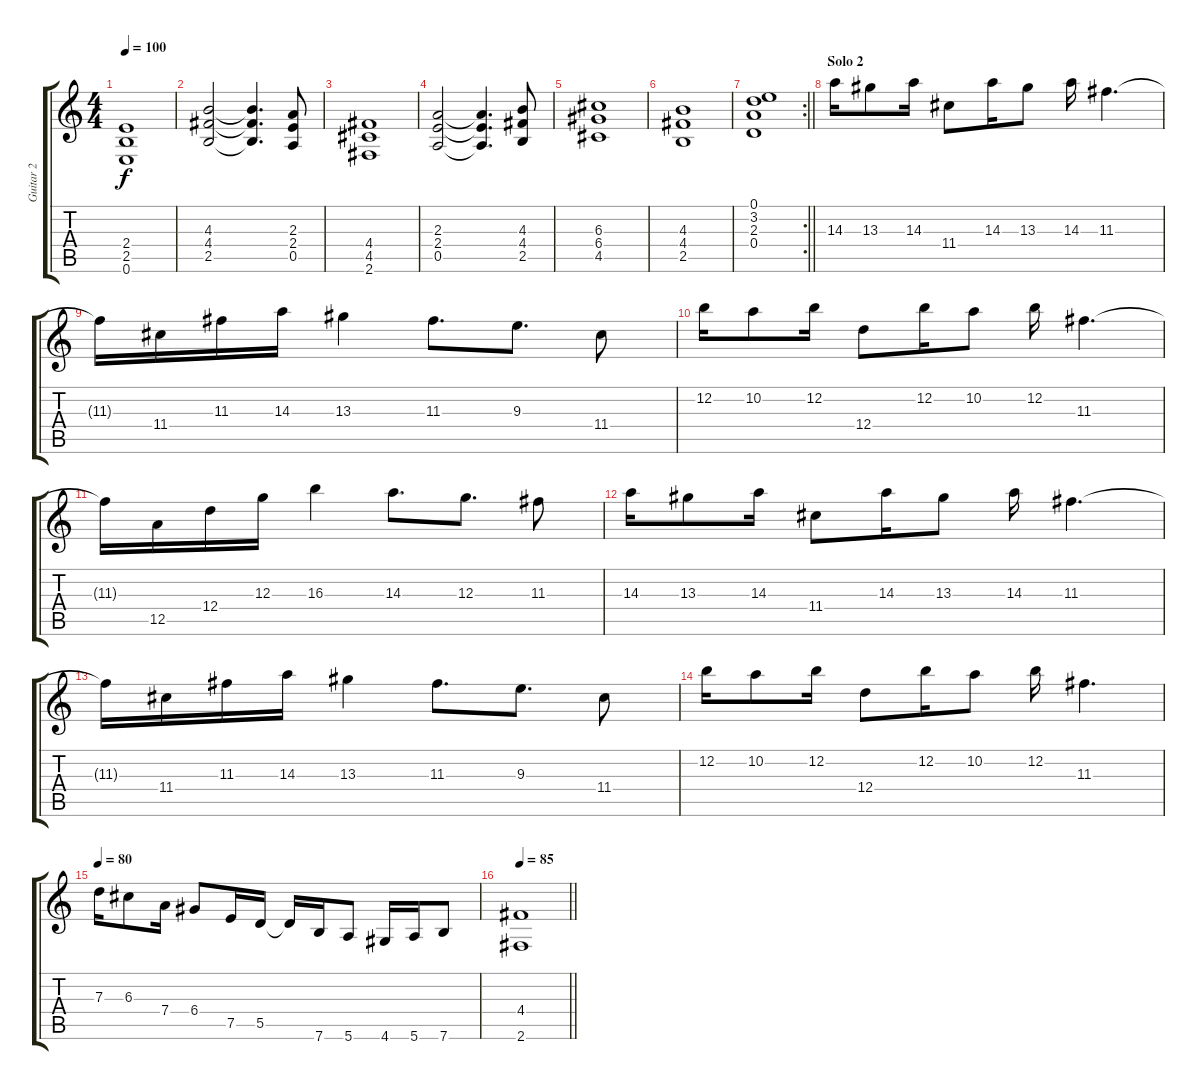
\track ("Guitar 2" "Guitar 2") {instrument distortionguitar}
\staff {score tabs}
\tuning (E4 B3 G3 D3 A2 E2) {hide}
\ts (4 4)
\tempo 100
\clef g2
\ks c
(2.4 2.5 0.6).1{dy f} |
(4.3 4.4 2.5).2 (4.3{t} 4.4{t} 2.5{t}).4{d} (2.3 2.4 0.5).8 |
(4.4 4.5 2.6).1 |
(2.3 2.4 0.5).2 (2.3{t} 2.4{t} 0.5{t}).4{d} (4.3 4.4 2.5).8 |
(6.3 6.4 4.5).1 |
(4.3 4.4 2.5).1 |
\rc 2
\barLineRight lightlight
(0.1 3.2 2.3 0.4).1 |
\section ("" "Solo 2")
14.3.16 13.3.8 14.3.16 11.4.8 14.3.16 13.3.8 14.3.16 11.3.4{d} |
11.3{t}.16 11.4.16 11.3.16 14.3.16 13.3.4 11.3.8{d} 9.3.8{d} 11.4.8 |
12.2.16 10.2.8 12.2.16 12.4.8 12.2.16 10.2.8 12.2.16 11.3.4{d} |
11.3{t}.16 12.5.16 12.4.16 12.3.16 16.3.4 14.3.8{d} 12.3.8{d} 11.3.8 |
14.3.16 13.3.8 14.3.16 11.4.8 14.3.16 13.3.8 14.3.16 11.3.4{d} |
11.3{t}.16 11.4.16 11.3.16 14.3.16 13.3.4 11.3.8{d} 9.3.8{d} 11.4.8 |
12.2.16 10.2.8 12.2.16 12.4.8 12.2.16 10.2.8 12.2.16 11.3.4{d} |
\tempo 80
7.3.16 6.3.8 7.4.16 6.4.8 7.5.16 5.5.16 5.5{t}.16 7.6.16 5.6.8 4.6.16 5.6.16 7.6.8 |
\tempo 85
\barLineRight lightlight
(4.4 2.6).1{volume 8}
